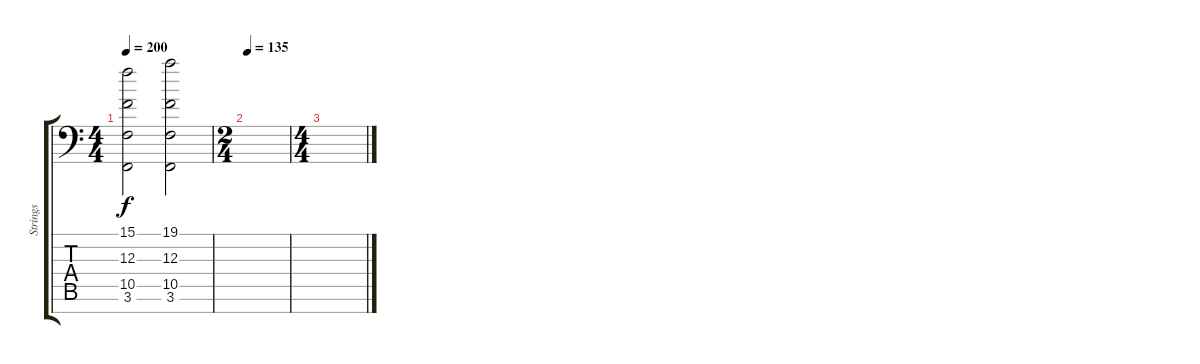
\track ("Strings" "Strings") {instrument tremolostrings}
\staff {score tabs}
\tuning (D4 A3 F3 C3 G2 D2 A1) {hide}
\ts (4 4)
\tempo 200
\clef f4
\ks c
(15.1 12.3 10.5 3.6).2{dy f} (19.1 12.3 10.5 3.6).2 |
\ts (2 4)
\tempo 135
|
\ts (4 4)
